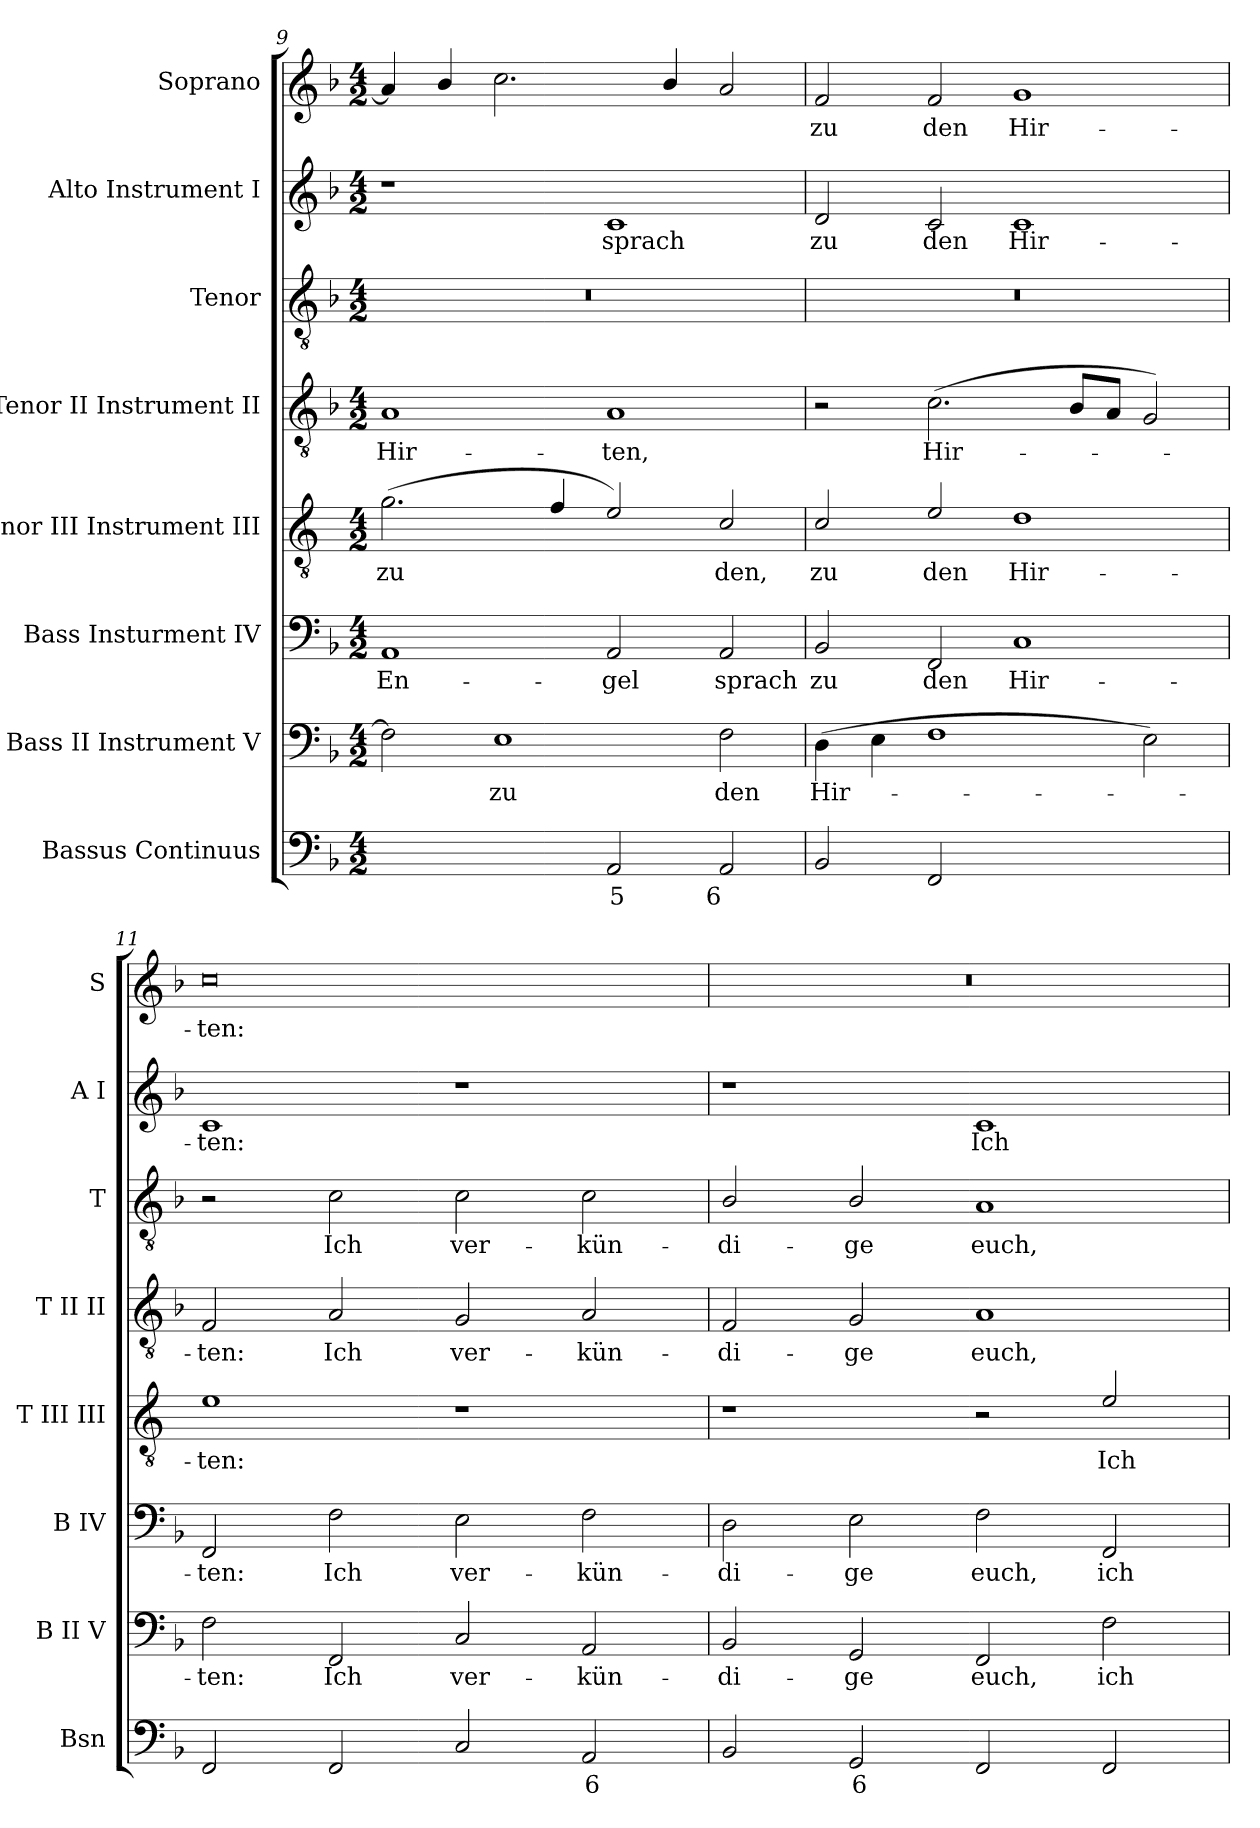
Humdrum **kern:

**kern	**text	**kern	**text	**kern	**text	**kern	**text	**kern	**text	**kern	**text	**kern	**text	**kern	**text
*part8	*part8	*part7	*part7	*part6	*part6	*part5	*part5	*part4	*part4	*part3	*part3	*part2	*part2	*part1	*part1
*staff8	*staff8	*staff7	*staff7	*staff6	*staff6	*staff5	*staff5	*staff4	*staff4	*staff3	*staff3	*staff2	*staff2	*staff1	*staff1
*I"Bassus Continuus	*	*I"Bass II Instrument V	*	*I"Bass Insturment IV	*	*I"Tenor III Instrument III	*	*I"Tenor II Instrument II	*	*I"Tenor	*	*I"Alto Instrument I	*	*I"Soprano	*
*I'Bsn	*	*I'B II V	*	*I'B IV	*	*I'T III III	*	*I'T II II	*	*I'T	*	*I'A I	*	*I'S	*
*clefF4	*	*clefF4	*	*clefF4	*	*clefGv2	*	*clefGv2	*	*clefGv2	*	*clefG2	*	*clefG2	*
*	*	*	*	*	*	*ITrd4c7	*	*	*	*	*	*	*	*	*
*k[b-]	*	*k[b-]	*	*k[b-]	*	*k[b-]	*	*k[b-]	*	*k[b-]	*	*k[b-]	*	*k[b-]	*
*F:	*	*F:	*	*F:	*	*F:	*	*F:	*	*F:	*	*F:	*	*F:	*
*M4/2	*	*M4/2	*	*M4/2	*	*M4/2	*	*M4/2	*	*M4/2	*	*M4/2	*	*M4/2	*
=9	=9	=9	=9	=9	=9	=9	=9	=9	=9	=9	=9	=9	=9	=9	=9
!	!LO:LY:b	!	!	!	!LO:LY:b	!	!LO:LY:b	!	!LO:LY:b	!	!	!	!	!	!
[2AA/yy	6	2F\]	.	1AA	En-	(<2.c\	zu	1A	Hir-	0r	.	1r	.	4a/]	.
.	.	.	.	.	.	.	.	.	.	.	.	.	.	4b-/	.
!	!LO:LY:b	!	!LO:LY:b	!	!	!	!	!	!	!	!	!	!	!	!
2AA/yy]	5	1E	zu	.	.	.	.	.	.	.	.	.	.	2.cc\	.
.	.	.	.	.	.	4B-/	.	.	.	.	.	.	.	.	.
!	!LO:LY:b	!	!	!	!LO:LY:b	!	!	!	!LO:LY:b	!	!	!	!LO:LY:b	!	!
2AA/	5	.	.	2AA/	-gel	2A/)	.	1A	-ten,	.	.	1c	sprach	.	.
.	.	.	.	.	.	.	.	.	.	.	.	.	.	4b-/	.
!	!LO:LY:b	!	!LO:LY:b	!	!LO:LY:b	!	!LO:LY:b	!	!	!	!	!	!	!	!
2AA/	6	2F\	den	2AA/	sprach	2F/	den,	.	.	.	.	.	.	2a/	.
!!LO:PB:g=z
=10	=10	=10	=10	=10	=10	=10	=10	=10	=10	=10	=10	=10	=10	=10	=10
!	!	!	!LO:LY:b	!	!LO:LY:b	!	!LO:LY:b	!	!	!	!	!	!LO:LY:b	!	!LO:LY:b
2BB-/	.	(>4D\	Hir-	2BB-/	zu	2F/	zu	2r	.	0r	.	2d/	zu	2f/	zu
.	.	4E\	.	.	.	.	.	.	.	.	.	.	.	.	.
!	!	!	!	!	!LO:LY:b	!	!LO:LY:b	!	!LO:LY:b	!	!	!	!LO:LY:b	!	!LO:LY:b
2FF/	.	1F	.	2FF/	den	2A/	den	(<2.c\	Hir-	.	.	2c/	den	2f/	den
!	!LO:LY:b	!	!	!	!LO:LY:b	!	!LO:LY:b	!	!	!	!	!	!LO:LY:b	!	!LO:LY:b
[2C/yy	4	.	.	1C	Hir-	1G	Hir-	.	.	.	.	1c	Hir-	1g	Hir-
.	.	.	.	.	.	.	.	8B-/L	.	.	.	.	.	.	.
.	.	.	.	.	.	.	.	8A/J	.	.	.	.	.	.	.
!	!LO:LY:b	!	!	!	!	!	!	!	!	!	!	!	!	!	!
2C/yy]	3	2E\)	.	.	.	.	.	2G/)	.	.	.	.	.	.	.
!!LO:LB:g=z
=11	=11	=11	=11	=11	=11	=11	=11	=11	=11	=11	=11	=11	=11	=11	=11
!	!	!	!LO:LY:b	!	!LO:LY:b	!	!LO:LY:b	!	!LO:LY:b	!	!	!	!LO:LY:b	!	!LO:LY:b
2FF/	.	2F\	ten:	2FF/	-ten:	1A	-ten:	2F/	ten:	2r	.	1c	-ten:	0cc	-ten:
!	!	!	!LO:LY:b	!	!LO:LY:b	!	!	!	!LO:LY:b	!	!LO:LY:b	!	!	!	!
2FF/	.	2FF/	Ich	2F\	Ich	.	.	2A/	Ich	2c\	Ich	.	.	.	.
!	!	!	!LO:LY:b	!	!LO:LY:b	!	!	!	!LO:LY:b	!	!LO:LY:b	!	!	!	!
2C/	.	2C/	ver-	2E\	ver-	1r	.	2G/	ver-	2c\	ver-	1r	.	.	.
!	!LO:LY:b	!	!LO:LY:b	!	!LO:LY:b	!	!	!	!LO:LY:b	!	!LO:LY:b	!	!	!	!
2AA/	6	2AA/	-kün-	2F\	-kün-	.	.	2A/	-kün-	2c\	-kün-	.	.	.	.
=12	=12	=12	=12	=12	=12	=12	=12	=12	=12	=12	=12	=12	=12	=12	=12
!	!	!	!LO:LY:b	!	!LO:LY:b	!	!	!	!LO:LY:b	!	!LO:LY:b	!	!	!	!
2BB-/	.	2BB-/	-di-	2D\	-di-	1r	.	2F/	-di-	2B-/	-di-	1r	.	0r	.
!	!LO:LY:b	!	!LO:LY:b	!	!LO:LY:b	!	!	!	!LO:LY:b	!	!LO:LY:b	!	!	!	!
2GG/	6	2GG/	-ge	2E\	-ge	.	.	2G/	-ge	2B-/	-ge	.	.	.	.
!	!	!	!LO:LY:b	!	!LO:LY:b	!	!	!	!LO:LY:b	!	!LO:LY:b	!	!LO:LY:b	!	!
2FF/	.	2FF/	euch,	2F\	euch,	2r	.	1A	euch,	1A	euch,	1c	Ich	.	.
!	!	!	!LO:LY:b	!	!LO:LY:b	!	!LO:LY:b	!	!	!	!	!	!	!	!
2FF/	.	2F\	ich	2FF/	ich	2A/	Ich	.	.	.	.	.	.	.	.
=	=	=	=	=	=	=	=	=	=	=	=	=	=	=	=
*-	*-	*-	*-	*-	*-	*-	*-	*-	*-	*-	*-	*-	*-	*-	*-
